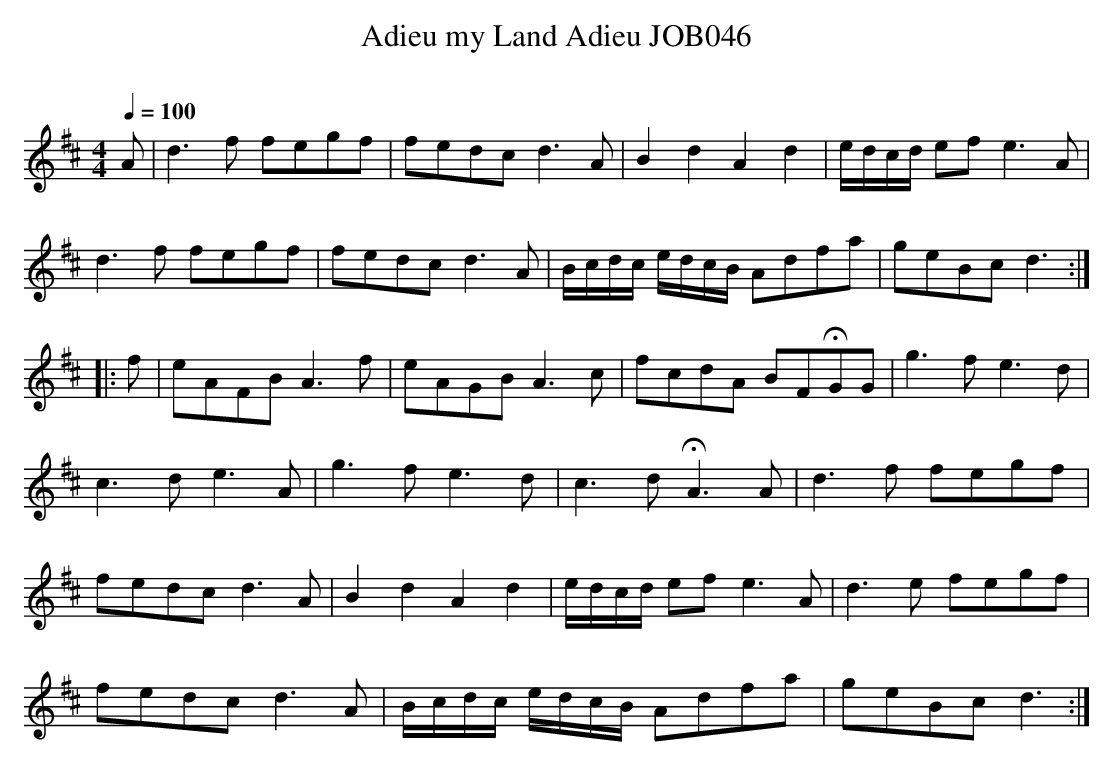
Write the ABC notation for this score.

X:1
T:Adieu my Land Adieu JOB046
M:4/4
L:1/8
O:
Q: 1/4=100
K:D
A|d3f fegf|fedcd3A|B2 d2 A2 d2|e/d/c/d/ efe3A|
d3f fegf|fedcd3A|B/c/d/c/ e/d/c/B/ Adfa|geBcd3:|
|:f|eAFBA3f|eAGBA3c|fcdA BFHGG|g3fe3d|
c3de3A|g3fe3d|c3dHA3A|d3f fegf|
fedc d3A|B2 d2 A2 d2|e/d/c/d/ efe3A|d3e fegf|
fedc d3A|B/c/d/c/ e/d/c/B/ Adfa|geBc d3:|
